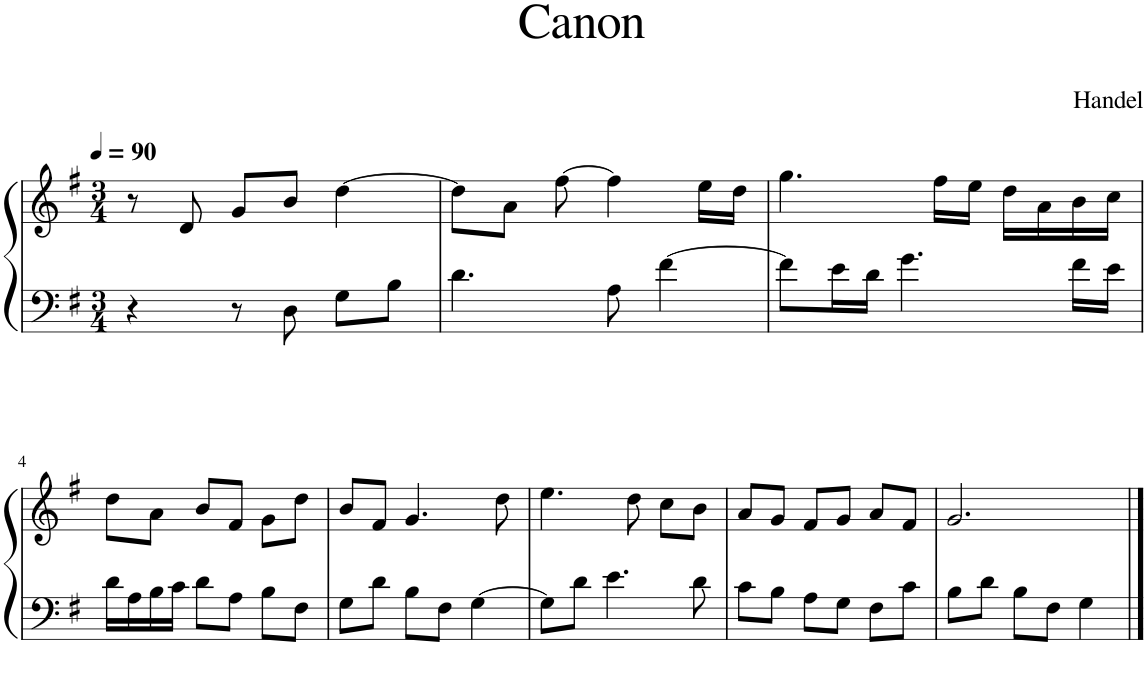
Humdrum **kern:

**kern	**kern
*part1	*part1
*staff2	*staff1
*I"Piano	*
*I'Pno.	*
*clefF4	*clefG2
*k[f#]	*k[f#]
*M3/4	*M3/4
*MM90	*MM90
=1	=1
4r	8r
.	8d/
8r	8g/L
8D\	8b/J
8G\L	[4dd\
8B\J	.
=2	=2
4.d\	8dd\L]
.	8a\J
.	[8ff#\
8A\	4ff#\]
[4f#\	.
.	16ee\LL
.	16dd\JJ
=3	=3
8f#\L]	4.gg\
16e\L	.
16d\JJ	.
4.g\	.
.	16ff#\LL
.	16ee\JJ
.	16dd\LL
.	16a\
16f#\LL	16b\
16e\JJ	16cc\JJ
!!LO:LB:g=z
=4	=4
16d\LL	8dd\L
16A\	.
16B\	8a\J
16c\JJ	.
8d\L	8b/L
8A\J	8f#/J
8B\L	8g\L
8F#\J	8dd\J
=5	=5
8G\L	8b/L
8d\J	8f#/J
8B\L	4.g/
8F#\J	.
[4G\	.
.	8dd\
=6	=6
8G\L]	4.ee\
8d\J	.
4.e\	.
.	8dd\
.	8cc\L
8d\	8b\J
=7	=7
8c\L	8a/L
8B\J	8g/J
8A\L	8f#/L
8G\J	8g/J
8F#\L	8a/L
8c\J	8f#/J
=8	=8
8B\L	2.g/
8d\J	.
8B\L	.
8F#\J	.
4G\	.
==	==
*-	*-
